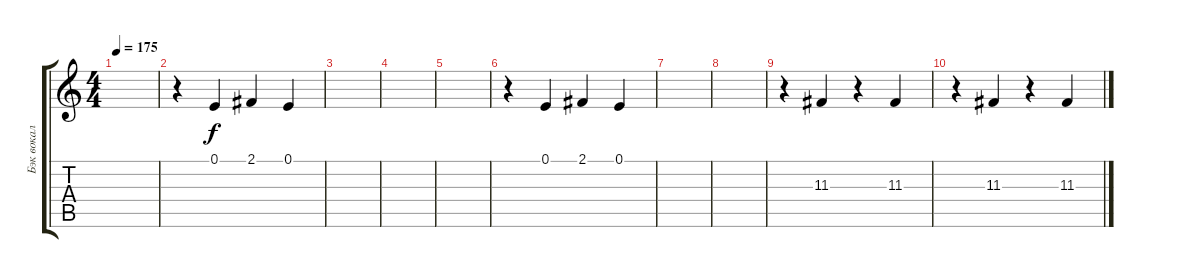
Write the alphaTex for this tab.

\track ("Бэк вокал" "Бэк вокал") {instrument stringensemble1}
\staff {score tabs}
\tuning (E4 B3 G3 D3 A2 E2) {hide}
\ts (4 4)
\tempo 175
\clef g2
\ks c
|
r.4 0.1.4 2.1.4 0.1.4 |
|
|
|
r.4 0.1.4 2.1.4 0.1.4 |
|
|
r.4 11.3.4 r.4 11.3.4 |
r.4 11.3.4 r.4 11.3.4
